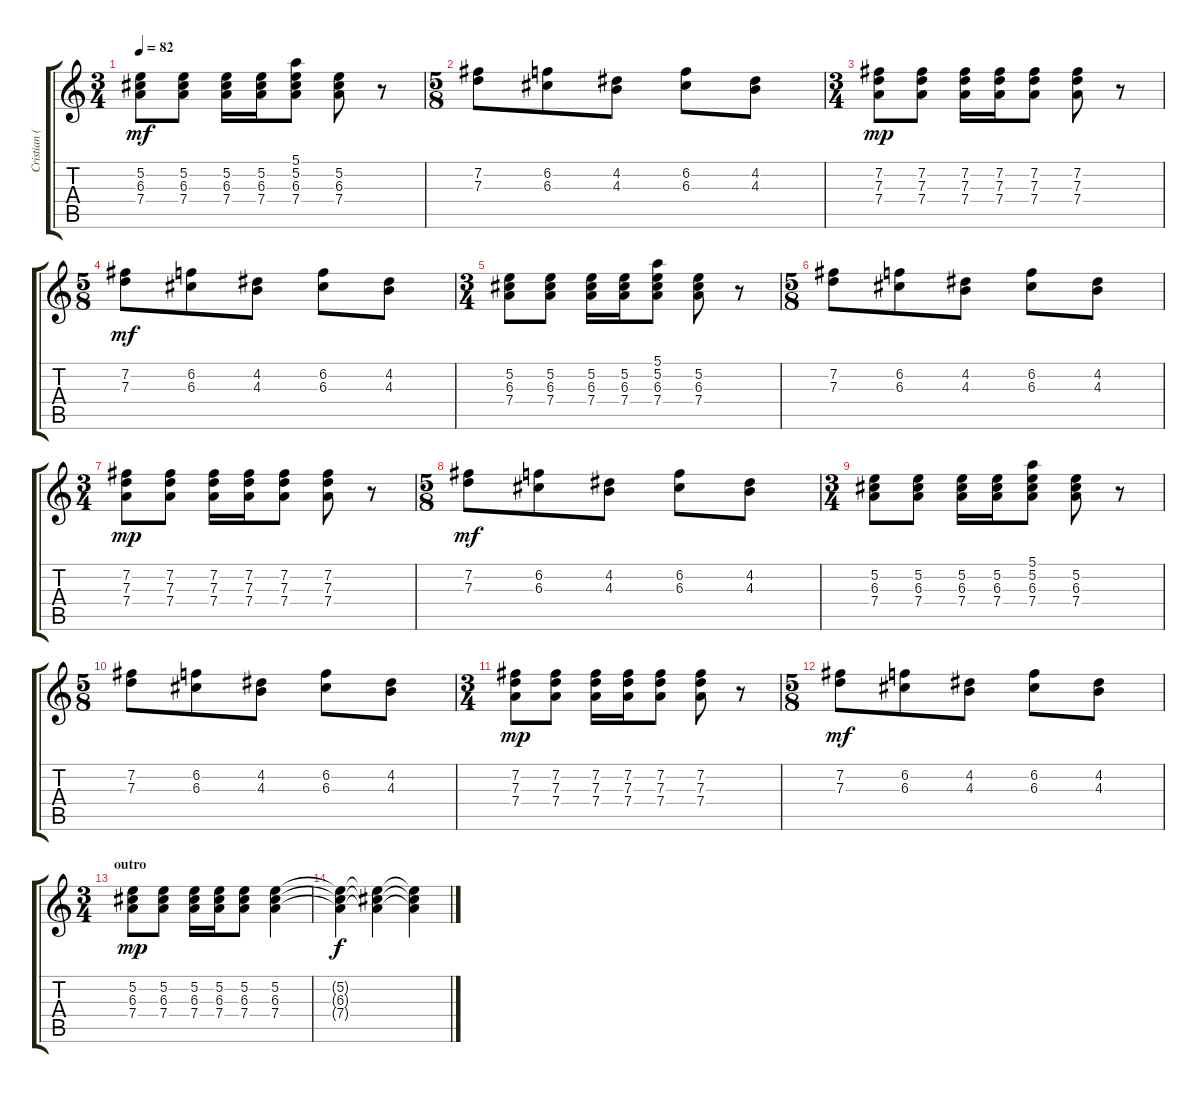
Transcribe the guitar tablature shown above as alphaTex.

\track ("Cristian (guitarra)" "Cristian (") {instrument acousticguitarsteel}
\staff {score tabs}
\tuning (E4 B3 G3 D3 A2 E2) {hide}
\ts (3 4)
\tempo 82
\clef g2
\ks c
(5.2 6.3 7.4).8{dy mf} (5.2 6.3 7.4).8 (5.2 6.3 7.4).16 (5.2 6.3 7.4).16 (5.1 5.2 6.3 7.4).8 (5.2 6.3 7.4).8 r.8 |
\ts (5 8)
(7.2 7.3).8 (6.2 6.3).8 (4.2 4.3).8 (6.2 6.3).8 (4.2 4.3).8 |
\ts (3 4)
(7.2 7.3 7.4).8{dy mp} (7.2 7.3 7.4).8 (7.2 7.3 7.4).16 (7.2 7.3 7.4).16 (7.2 7.3 7.4).8 (7.2 7.3 7.4).8 r.8 |
\ts (5 8)
(7.2 7.3).8{dy mf} (6.2 6.3).8 (4.2 4.3).8 (6.2 6.3).8 (4.2 4.3).8 |
\ts (3 4)
(5.2 6.3 7.4).8 (5.2 6.3 7.4).8 (5.2 6.3 7.4).16 (5.2 6.3 7.4).16 (5.1 5.2 6.3 7.4).8 (5.2 6.3 7.4).8 r.8 |
\ts (5 8)
(7.2 7.3).8 (6.2 6.3).8 (4.2 4.3).8 (6.2 6.3).8 (4.2 4.3).8 |
\ts (3 4)
(7.2 7.3 7.4).8{dy mp} (7.2 7.3 7.4).8 (7.2 7.3 7.4).16 (7.2 7.3 7.4).16 (7.2 7.3 7.4).8 (7.2 7.3 7.4).8 r.8 |
\ts (5 8)
(7.2 7.3).8{dy mf} (6.2 6.3).8 (4.2 4.3).8 (6.2 6.3).8 (4.2 4.3).8 |
\ts (3 4)
(5.2 6.3 7.4).8 (5.2 6.3 7.4).8 (5.2 6.3 7.4).16 (5.2 6.3 7.4).16 (5.1 5.2 6.3 7.4).8 (5.2 6.3 7.4).8 r.8 |
\ts (5 8)
(7.2 7.3).8 (6.2 6.3).8 (4.2 4.3).8 (6.2 6.3).8 (4.2 4.3).8 |
\ts (3 4)
(7.2 7.3 7.4).8{dy mp} (7.2 7.3 7.4).8 (7.2 7.3 7.4).16 (7.2 7.3 7.4).16 (7.2 7.3 7.4).8 (7.2 7.3 7.4).8 r.8 |
\ts (5 8)
(7.2 7.3).8{dy mf} (6.2 6.3).8 (4.2 4.3).8 (6.2 6.3).8 (4.2 4.3).8 |
\ts (3 4)
\section ("" "outro")
(5.2 6.3 7.4).8{dy mp} (5.2 6.3 7.4).8 (5.2 6.3 7.4).16 (5.2 6.3 7.4).16 (5.2 6.3 7.4).8 (5.2 6.3 7.4).4 |
(5.2{t} 6.3{t} 7.4{t}).4{dy f} (5.2{t} 6.3{t} 7.4{t}).4 (5.2{t} 6.3{t} 7.4{t}).4
